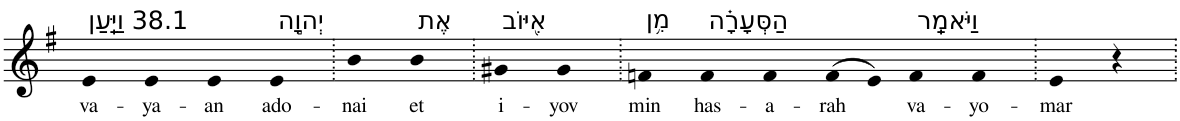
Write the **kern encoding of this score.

**kern	**text
*part1	*part1
*staff1	*staff1
*I"Piano	*
*I'Pno	*
*clefG2	*
*k[f#]	*
*G:	*
=1	=1
!LO:TX:a:t=38.1 וַיַּֽעַן	!
!	!LO:LY:b
4e	va-
!	!LO:LY:b
4e	-ya-
!	!LO:LY:b
4e	-an
!LO:TX:a:t=יְהוָ֣ה	!
!	!LO:LY:b
4e	ado-
=2.	=2.
!	!LO:LY:b
4b	-nai
!LO:TX:a:t=אֶת	!
!	!LO:LY:b
4b	et
=3.	=3.
!LO:TX:a:t=אִ֭יּוֹב	!
!	!LO:LY:b
4g#X	i-
!	!LO:LY:b
4g#	-yov
=4.	=4.
!LO:TX:a:t=מִ֥ן	!
!	!LO:LY:b
4fn	min
!LO:TX:a:t=הַסְּעָרָ֗ה	!
!	!LO:LY:b
4f	has-
!	!LO:LY:b
4f	-a-
!	!LO:LY:b
(>8f	-rah
8e)	.
!LO:TX:a:t=וַיֹּאמַֽר	!
!	!LO:LY:b
4f	va-
!	!LO:LY:b
4f	-yo-
=5.	=5.
!	!LO:LY:b
4e	-mar
4r	.
=.	=.
*-	*-
